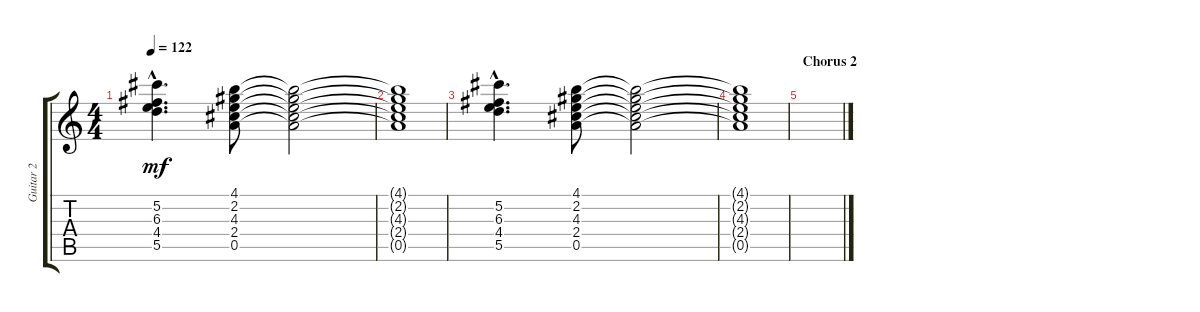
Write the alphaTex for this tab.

\track ("Guitar 2" "Guitar 2") {instrument electricguitarclean}
\staff {score tabs}
\tuning (E4 B3 G4 D4 A3 E3) {hide}
\ts (4 4)
\tempo 122
\clef g2
\ks c
(5.2{hac} 6.3{hac} 4.4{hac} 5.5{hac}).4{d dy mf} (4.1 2.2 4.3 2.4 0.5).8 (4.1{t} 2.2{t} 4.3{t} 2.4{t} 0.5{t}).2 |
(4.1{t} 2.2{t} 4.3{t} 2.4{t} 0.5{t}).1 |
(5.2{hac} 6.3{hac} 4.4{hac} 5.5{hac}).4{d} (4.1 2.2 4.3 2.4 0.5).8 (4.1{t} 2.2{t} 4.3{t} 2.4{t} 0.5{t}).2 |
(4.1{t} 2.2{t} 4.3{t} 2.4{t} 0.5{t}).1 |
\section ("" "Chorus 2")
